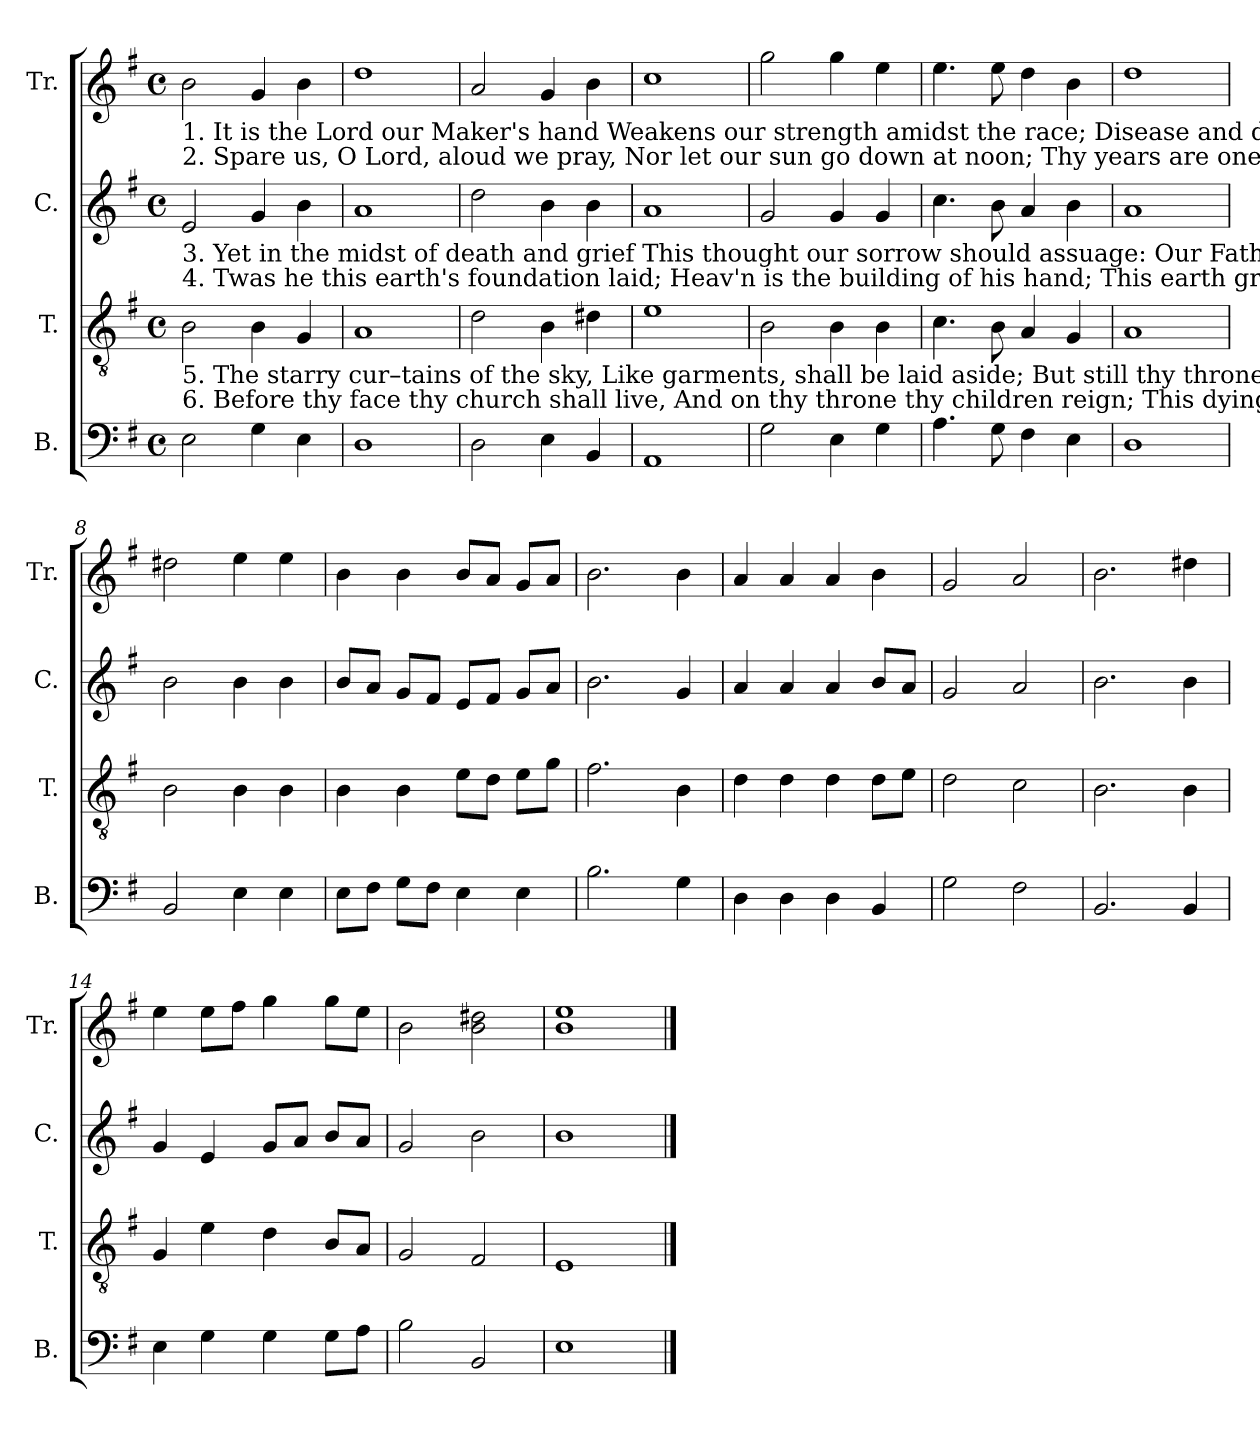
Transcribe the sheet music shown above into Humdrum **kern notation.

**kern	**kern	**kern	**kern
*part4	*part3	*part2	*part1
*staff4	*staff3	*staff2	*staff1
*I"B.	*I"T.	*I"C.	*I"Tr.
*I'B.	*I'T.	*I'C.	*I'Tr.
*clefF4	*clefGv2	*clefG2	*clefG2
*k[f#]	*k[f#]	*k[f#]	*k[f#]
*M4/4	*M4/4	*M4/4	*M4/4
*met(c)	*met(c)	*met(c)	*met(c)
*MM100	*MM100	*MM100	*MM100
=1	=1	=1	=1
!	!	!	!LO:TX:b:t=1.  It is the Lord our Maker's hand  Weakens our strength amidst the race;  Disease  and  death  at  his  command   Arrest  us,  and  cut short our days,   Ar–rest  us,   and    cut     short  our  days.
!	!	!	!LO:TX:b:t=2.  Spare us, O Lord, aloud we pray,  Nor let our sun go down at noon;     Thy years are one  e   –  ter   –  nal   day,    And must thy children die so soon?  And  must  thy  chil –dren  die   so    soon?
!	!	!LO:TX:b:t=3.  Yet in the midst of death and grief  This thought our sorrow should assuage&colon;  Our  Father  and  our Savior live;  Christ is the same through every age,  Christ is  the  same through eve– ry  age.	!
!	!	!LO:TX:b:t=4.  Twas he this earth's foundation laid;  Heav'n is the building of his hand;  This earth grows old, these heav'ns shall fade  And all be changed at his command, And all be changed at his command.	!
!	!LO:TX:b:t=5.  The  starry  cur–tains  of  the   sky,  Like garments, shall be laid aside;  But  still thy throne stands firm  on high,  Thy   church  for  ever  must  abide,    Thy   church  for  ev–er   must  a  – bide.	!	!
!	!LO:TX:b:t=6.  Before thy face thy church shall live,  And on thy throne thy children reign;  This dying world shall they survive,  And the dead saints be raised again,  And  the  dead  saints  be  raised  a–gain.	!	!
2E!\	2B!\	2e!/	2b!\
4G!\	4B!\	4g!/	4g!/
4E!\	4G!/	4b!\	4b!\
=2	=2	=2	=2
1D!	1A!	1a!	1dd!
=3	=3	=3	=3
2D!\	2d!\	2dd!\	2a!/
4E!\	4B!\	4b!\	4g!/
4BB!/	4d#X!\	4b!\	4b!\
=4	=4	=4	=4
1AA!	1e!	1a!	1cc!
=5	=5	=5	=5
2G!\	2B!\	2g!/	2gg!\
4E!\	4B!\	4g!/	4gg!\
4G!\	4B!\	4g!/	4ee!\
=6	=6	=6	=6
4.A!\	4.c!\	4.cc!\	4.ee!\
8G!\	8B!\	8b!\	8ee!\
4F#!\	4A!/	4a!/	4dd!\
4E!\	4G!/	4b!\	4b!\
=7	=7	=7	=7
1D!	1A!	1a!	1dd!
=8	=8	=8	=8
2BB!/	2B!\	2b!\	2dd#X!\
4E!\	4B!\	4b!\	4ee!\
4E!\	4B!\	4b!\	4ee!\
=9	=9	=9	=9
8E!\L	4B!\	8b!/L	4b!\
8F#!\J	.	8a!/J	.
8G!\L	4B!\	8g!/L	4b!\
8F#!\J	.	8f#!/J	.
4E!\	8e!\L	8e!/L	8b!/L
.	8d!\J	8f#!/J	8a!/J
4E!\	8e!\L	8g!/L	8g!/L
.	8g!\J	8a!/J	8a!/J
=10	=10	=10	=10
2.B!\	2.f#!\	2.b!\	2.b!\
4G!\	4B!\	4g!/	4b!\
=11	=11	=11	=11
4D!\	4d!\	4a!/	4a!/
4D!\	4d!\	4a!/	4a!/
4D!\	4d!\	4a!/	4a!/
4BB!/	8d!\L	8b!/L	4b!\
.	8e!\J	8a!/J	.
=12	=12	=12	=12
2G!\	2d!\	2g!/	2g!/
2F#!\	2c!\	2a!/	2a!/
=13	=13	=13	=13
2.BB!/	2.B!\	2.b!\	2.b!\
4BB!/	4B!\	4b!\	4dd#X!\
=14	=14	=14	=14
4E!\	4G!/	4g!/	4ee!\
4G!\	4e!\	4e!/	8ee!\L
.	.	.	8ff#!\J
4G!\	4d!\	8g!/L	4gg!\
.	.	8a!/J	.
8G!\L	8B!/L	8b!/L	8gg!\L
8A!\J	8A!/J	8a!/J	8ee!\J
=15	=15	=15	=15
2B!\	2G!/	2g!/	2b!\
2BB!/	2F#!/	2b!\	2b!\ 2dd#X!\
=16	=16	=16	=16
1E!	1E!	1b!	1b! 1ee!
==	==	==	==
*-	*-	*-	*-
